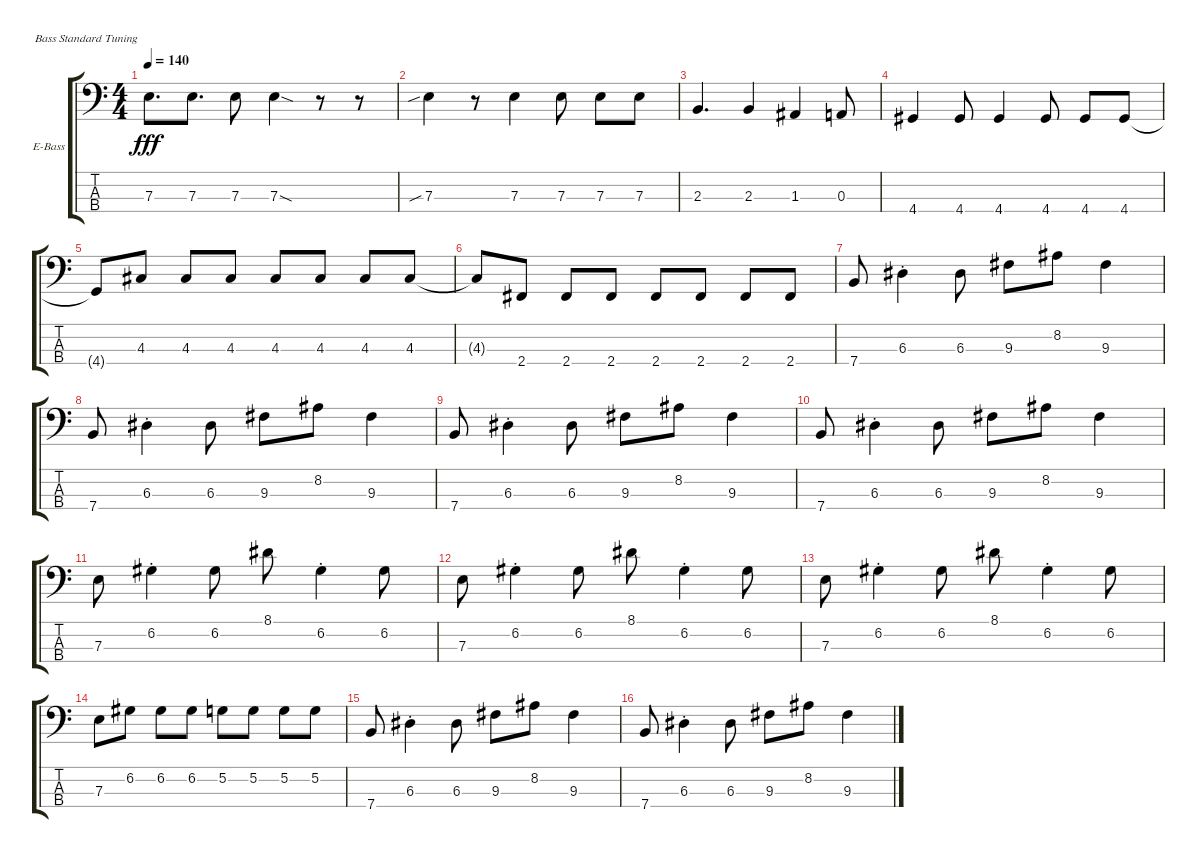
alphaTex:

\defaultSystemsLayout 4
\bracketExtendMode groupsimilarinstruments
\firstSystemTrackNameOrientation horizontal
\otherSystemsTrackNameOrientation horizontal
\track ("O`Malley" "E-Bass") {instrument electricbassfinger}
\staff {score tabs}
\tuning (G2 D2 A1 E1)
\ts (4 4)
\tempo 140
\clef f4
\ks c
7.3.8{d dy fff} 7.3.8{d} 7.3.8 7.3{sod}.4 r.8 r.8 |
7.3{sib}.4 r.8 7.3.4 7.3.8 7.3.8 7.3.8 |
2.3.4{d} 2.3.4 1.3.4 0.3.8 |
4.4.4 4.4.8 4.4.4 4.4.8 4.4.8 4.4.8 |
4.4{t}.8 4.3.8 4.3.8 4.3.8 4.3.8 4.3.8 4.3.8 4.3.8 |
4.3{t}.8 2.4.8 2.4.8 2.4.8 2.4.8 2.4.8 2.4.8 2.4.8 |
7.4.8 6.3{st}.4 6.3.8 9.3.8 8.2.8 9.3.4 |
7.4.8 6.3{st}.4 6.3.8 9.3.8 8.2.8 9.3.4 |
7.4.8 6.3{st}.4 6.3.8 9.3.8 8.2.8 9.3.4 |
7.4.8 6.3{st}.4 6.3.8 9.3.8 8.2.8 9.3.4 |
7.3.8 6.2{st}.4 6.2.8 8.1.8 6.2{st}.4 6.2.8 |
7.3.8 6.2{st}.4 6.2.8 8.1.8 6.2{st}.4 6.2.8 |
7.3.8 6.2{st}.4 6.2.8 8.1.8 6.2{st}.4 6.2.8 |
7.3.8 6.2.8 6.2.8 6.2.8 5.2.8 5.2.8 5.2.8 5.2.8 |
7.4.8 6.3{st}.4 6.3.8 9.3.8 8.2.8 9.3.4 |
7.4.8 6.3{st}.4 6.3.8 9.3.8 8.2.8 9.3.4
